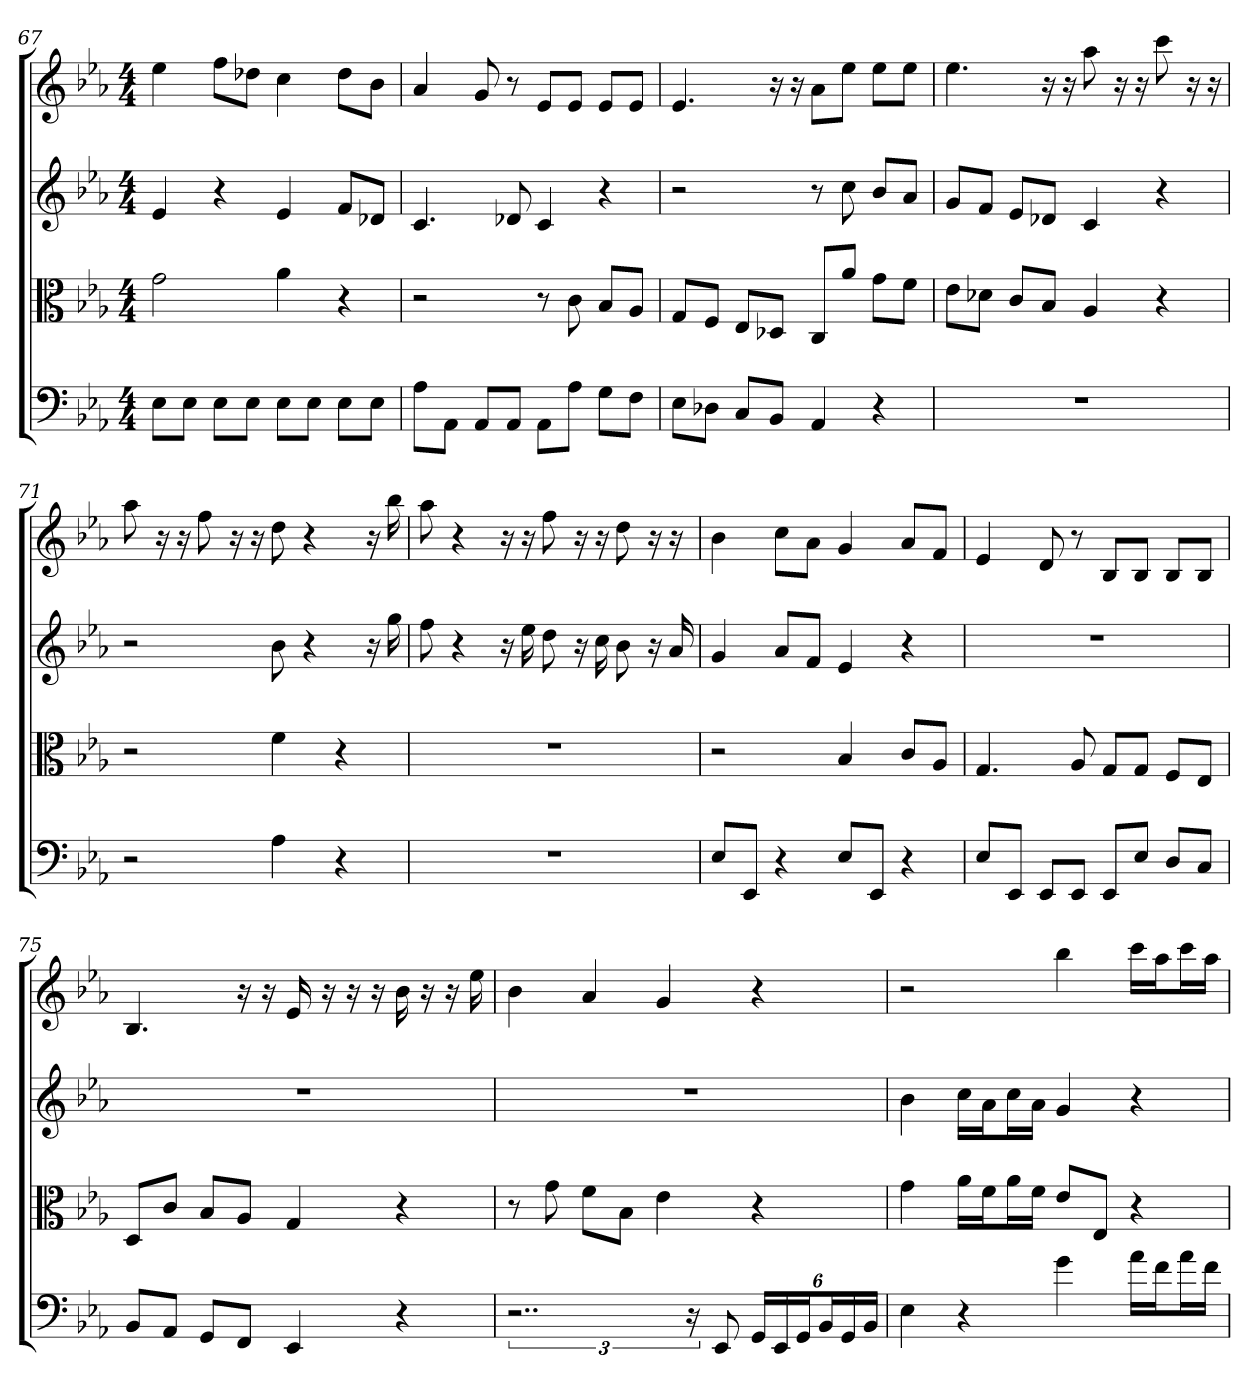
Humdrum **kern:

**kern	**kern	**kern	**kern
*part4	*part3	*part2	*part1
*staff4	*staff3	*staff2	*staff1
*clefF4	*clefC3	*clefG2	*clefG2
*k[b-e-a-]	*k[b-e-a-]	*k[b-e-a-]	*k[b-e-a-]
*E-:	*E-:	*E-:	*E-:
*M4/4	*M4/4	*M4/4	*M4/4
=67	=67	=67	=67
8E-\L	2g	4e-	4ee-
8E-\J	.	.	.
8E-\L	.	4r	8ff\L
8E-\J	.	.	8dd-X\J
8E-\L	4a-	4e-	4cc
8E-\J	.	.	.
8E-\L	4r	8f/L	8dd-\L
8E-\J	.	8d-X/J	8b-\J
=68	=68	=68	=68
8A-\L	2r	4.c	4a-
8AA-\J	.	.	.
8AA-/L	.	.	8g
8AA-/J	.	8d-X	8r
8AA-\L	8r	4c	8e-/L
8A-\J	8c	.	8e-/J
8G\L	8B-/L	4r	8e-/L
8F\J	8A-/J	.	8e-/J
=69	=69	=69	=69
8E-\L	8G/L	2r	4.e-
8D-X\J	8F/J	.	.
8C/L	8E-/L	.	.
8BB-/J	8D-X/J	.	16r
.	.	.	16r
4AA-	8C/L	8r	8a-\L
.	8a-/J	8cc	8ee-\J
4r	8g\L	8b-/L	8ee-\L
.	8f\J	8a-/J	8ee-\J
=70	=70	=70	=70
1r	8e-\L	8g/L	4.ee-
.	8d-X\J	8f/J	.
.	8c/L	8e-/L	.
.	8B-/J	8d-X/J	16r
.	.	.	16r
.	4A-	4c	8aa-
.	.	.	16r
.	.	.	16r
.	4r	4r	8ccc
.	.	.	16r
.	.	.	16r
=71	=71	=71	=71
2r	2r	2r	8aa-
.	.	.	16r
.	.	.	16r
.	.	.	8ff
.	.	.	16r
.	.	.	16r
4A-	4f	8b-	8dd
.	.	4r	4r
4r	4r	.	.
.	.	16r	16r
.	.	16gg	16bb-
=72	=72	=72	=72
1r	1r	8ff	8aa-
.	.	4r	4r
.	.	16r	16r
.	.	16ee-	16r
.	.	8dd	8ff
.	.	16r	16r
.	.	16cc	16r
.	.	8b-	8dd
.	.	16r	16r
.	.	16a-	16r
=73	=73	=73	=73
8E-/L	2r	4g	4b-
8EE-/J	.	.	.
4r	.	8a-/L	8cc\L
.	.	8f/J	8a-\J
8E-/L	4B-	4e-	4g
8EE-/J	.	.	.
4r	8c/L	4r	8a-/L
.	8A-/J	.	8f/J
=74	=74	=74	=74
8E-/L	4.G	1r	4e-
8EE-/J	.	.	.
8EE-/L	.	.	8d
8EE-/J	8A-	.	8r
8EE-/L	8G/L	.	8B-/L
8E-/J	8G/J	.	8B-/J
8D/L	8F/L	.	8B-/L
8C/J	8E-/J	.	8B-/J
=75	=75	=75	=75
8BB-/L	8D/L	1r	4.B-
8AA-/J	8c/J	.	.
8GG/L	8B-/L	.	.
8FF/J	8A-/J	.	16r
.	.	.	16r
4EE-	4G	.	16e-
.	.	.	16r
.	.	.	16r
.	.	.	16r
4r	4r	.	16b-
.	.	.	16r
.	.	.	16r
.	.	.	16ee-
=76	=76	=76	=76
3..r	8r	1r	4b-
.	8g	.	.
.	8f\L	.	4a-
.	8B-\J	.	.
.	4e-	.	4g
24r	.	.	.
8EE-	.	.	.
24GG/LL	4r	.	4r
24EE-/	.	.	.
24GG/J	.	.	.
24BB-/L	.	.	.
24GG/	.	.	.
24BB-/JJ	.	.	.
=77	=77	=77	=77
4E-	4g	4b-	2r
4r	16a-\LL	16cc\LL	.
.	16f\J	16a-\J	.
.	16a-\L	16cc\L	.
.	16f\JJ	16a-\JJ	.
4g	8e-/L	4g	4bb-
.	8E-/J	.	.
16a-\LL	4r	4r	16ccc\LL
16f\J	.	.	16aa-\J
16a-\L	.	.	16ccc\L
16f\JJ	.	.	16aa-\JJ
=	=	=	=
*-	*-	*-	*-
